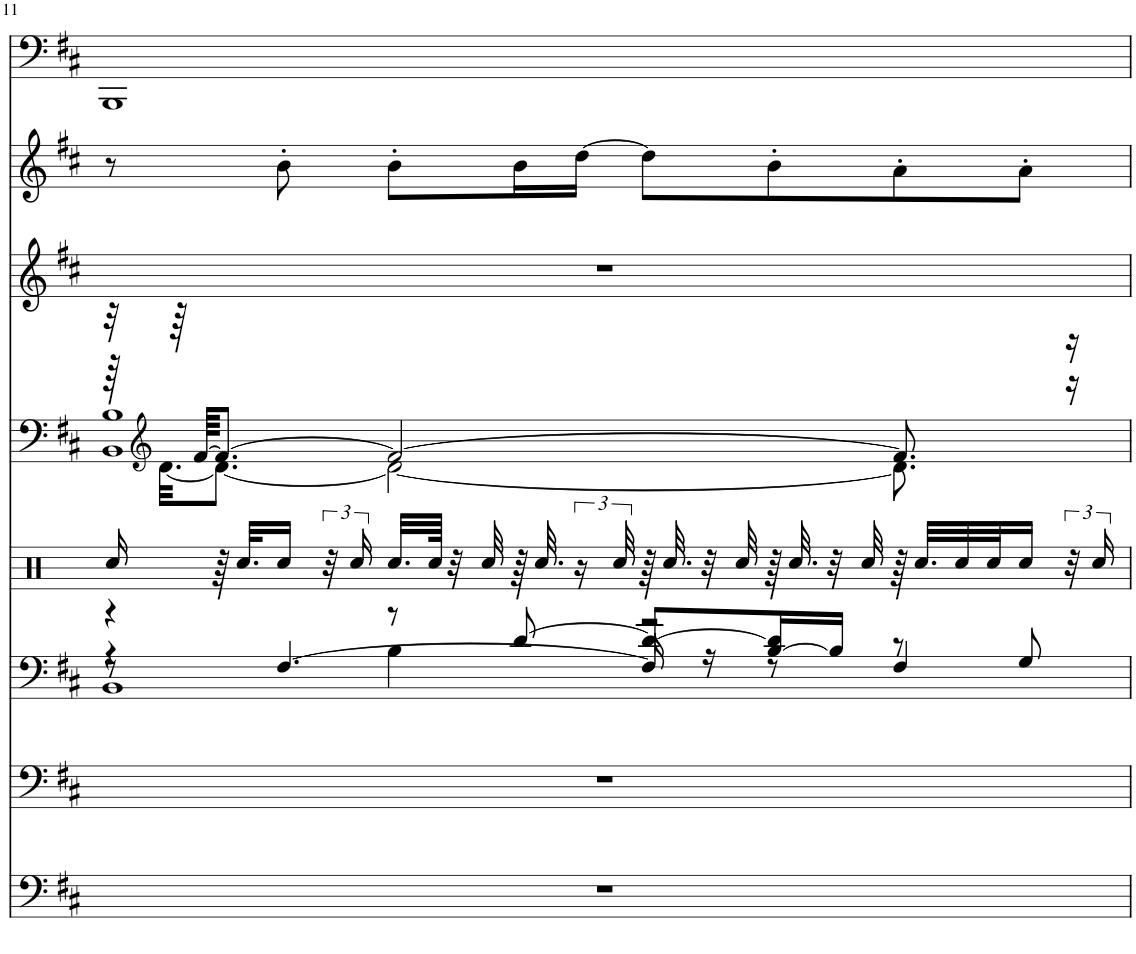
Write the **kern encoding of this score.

**kern	**kern	**kern	**kern	**kern	**kern	**kern	**kern
*part8	*part7	*part6	*part5	*part4	*part3	*part2	*part1
*staff8	*staff7	*staff6	*staff5	*staff4	*staff3	*staff2	*staff1
*I"Overdrive Gtr	*I"DistortionGtr	*I"Clean Guitar	*I"Percussion	*I"Steel Gtr.	*I"Jazz Guitar	*I"Calliope	*I"Fingered Bass
!!LO:PB:g=z
*clefF4	*clefF4	*clefF4	*clefX	*clefF4	*clefG2	*clefG2	*clefF4
*k[f#c#]	*k[f#c#]	*k[f#c#]	*k[]	*k[f#c#]	*k[f#c#]	*k[f#c#]	*k[f#c#]
*M4/4	*M4/4	*M4/4	*M4/4	*M4/4	*M4/4	*M4/4	*M4/4
=11	=11	=11	=11	=11	=11	=11	=11
*	*	*^	*	*^	*	*	*
*	*	*	*^	*	*	*^	*	*	*
*	*	*	*	*^	*	*	*	*	*	*	*
1r	1r	4r	4r	8r	1BB	16Rcc/	32r	64r	1BB 1B	1r	8r	1BBB
*	*	*	*	*	*	*	*clefG2	*	*	*	*	*
.	.	.	.	.	.	.	.	[32.d\KKL	.	.	.	.
.	.	.	.	.	.	.	64r	.	.	.	.	.
.	.	.	.	.	.	.	[64f#/KKKL	.	.	.	.	.
.	.	.	.	.	.	64r	8.f#/J_	8.d\J_	.	.	.	.
.	.	.	.	.	.	32.Rcc/KLL	.	.	.	.	.	.
.	.	.	.	[4.F#/	.	16Rcc/JJ	.	.	.	.	8b'\	.
.	.	.	.	.	.	48r	.	.	.	.	.	.
.	.	.	.	.	.	24Rcc/	.	.	.	.	.	.
.	.	8r	4B\	.	.	32.Rcc/LLL	2f#/_	2d\_	.	.	8b'\L	.
.	.	.	.	.	.	64Rcc/JJJk	.	.	.	.	.	.
.	.	.	.	.	.	32r	.	.	.	.	.	.
.	.	.	.	.	.	32Rcc/	.	.	.	.	.	.
.	.	[8d/	.	.	.	64r	.	.	.	.	16b\L	.
.	.	.	.	.	.	32.Rcc/	.	.	.	.	.	.
.	.	.	.	.	.	24r	.	.	.	.	[16dd\JJ	.
.	.	.	.	.	.	48Rcc/	.	.	.	.	.	.
.	.	8d/L_	2r	16F#/]	.	64r	.	.	.	.	8dd\L]	.
.	.	.	.	.	.	32.Rcc/	.	.	.	.	.	.
.	.	.	.	16r	.	32r	.	.	.	.	.	.
.	.	.	.	.	.	32Rcc/	.	.	.	.	.	.
.	.	[16B/ 16d/]L	.	8r	.	64r	.	.	.	.	8b'\	.
.	.	.	.	.	.	32.Rcc/	.	.	.	.	.	.
.	.	16B/JJ]	.	.	.	32r	.	.	.	.	.	.
.	.	.	.	.	.	32Rcc/	.	.	.	.	.	.
.	.	8r	.	4F#/	.	64r	8.f#/]	8.d\]	.	.	8a'\	.
.	.	.	.	.	.	32.Rcc/LLL	.	.	.	.	.	.
.	.	.	.	.	.	32Rcc/	.	.	.	.	.	.
.	.	.	.	.	.	32Rcc/J	.	.	.	.	.	.
.	.	8G/	.	.	.	16Rcc/JJ	.	.	.	.	8a'\J	.
.	.	.	.	.	.	48r	16r	16r	.	.	.	.
.	.	.	.	.	.	24Rcc/	.	.	.	.	.	.
*	*	*v	*v	*v	*v	*	*v	*v	*v	*	*	*
=	=	=	=	=	=	=	=
*-	*-	*-	*-	*-	*-	*-	*-
